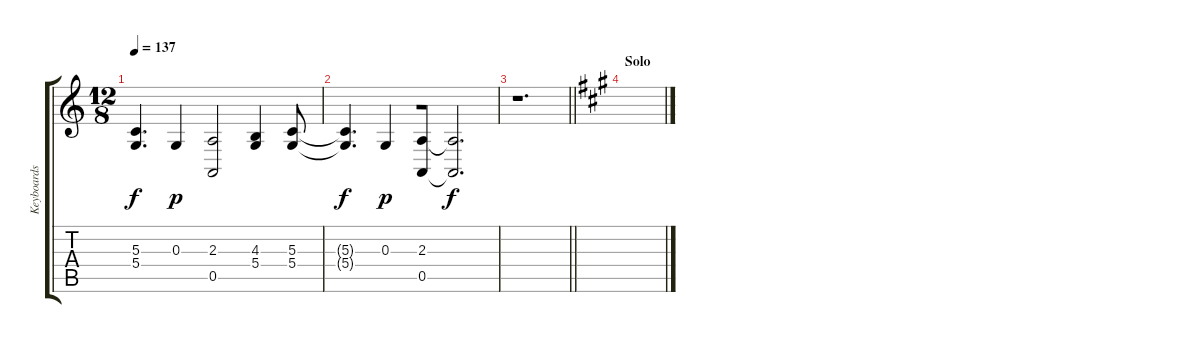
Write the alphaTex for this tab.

\track ("Keyboards" "Keyboards") {instrument lead2sawtooth bank 255}
\staff {score tabs}
\tuning (E4 B3 G3 D3 A2 E2) {hide}
\ts (12 8)
\tempo 137
\clef g2
\ks c
(5.3{t} 5.4{t}).4{d dy f beam merge} 0.3.4{dy p beam merge} (2.3 0.5).2 (4.3 5.4).4 (5.3 5.4).8 |
(5.3{t} 5.4{t}).4{d dy f beam merge} 0.3.4{dy p beam merge} (2.3 0.5).8 (2.3{t} 0.5{t}).2{d dy f} |
\barLineRight lightlight
r.1{d} |
\section ("" "Solo")
\ks a
